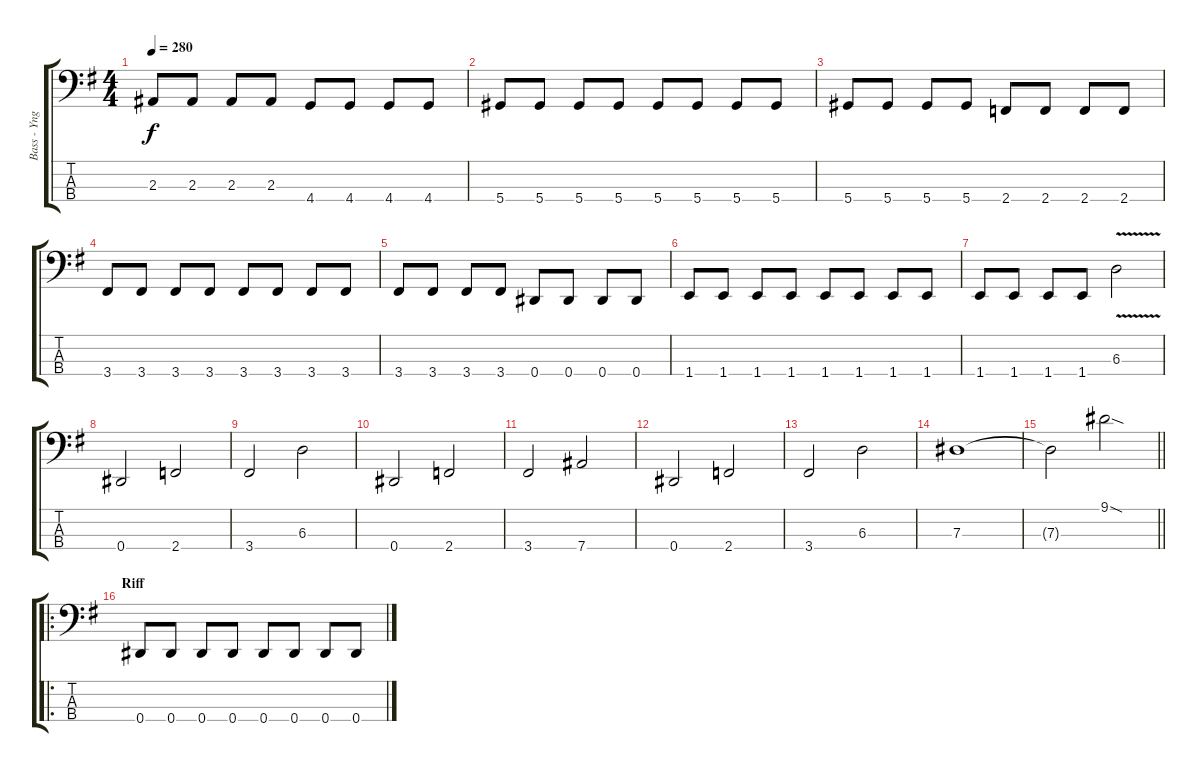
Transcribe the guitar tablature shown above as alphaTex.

\track ("Bass - Yngwie J. Malmsteen" "Bass - Yng") {instrument electricbassfinger}
\staff {score tabs}
\tuning (Gb2 Db2 Ab1 Eb1) {hide}
\ts (4 4)
\tempo 280
\clef f4
\ks eminor
2.3.8{dy f} 2.3.8 2.3.8 2.3.8 4.4.8 4.4.8 4.4.8 4.4.8 |
5.4.8 5.4.8 5.4.8 5.4.8 5.4.8 5.4.8 5.4.8 5.4.8 |
5.4.8 5.4.8 5.4.8 5.4.8 2.4.8 2.4.8 2.4.8 2.4.8 |
3.4.8 3.4.8 3.4.8 3.4.8 3.4.8 3.4.8 3.4.8 3.4.8 |
3.4.8 3.4.8 3.4.8 3.4.8 0.4.8 0.4.8 0.4.8 0.4.8 |
1.4.8 1.4.8 1.4.8 1.4.8 1.4.8 1.4.8 1.4.8 1.4.8 |
1.4.8 1.4.8 1.4.8 1.4.8 6.3{v}.2 |
0.4.2 2.4.2 |
3.4.2 6.3.2 |
0.4.2 2.4.2 |
3.4.2 7.4.2 |
0.4.2 2.4.2 |
3.4.2 6.3.2 |
7.3.1 |
\barLineRight lightlight
7.3{t}.2 9.1{sod}.2 |
\ro
\section ("" "Riff")
0.4.8 0.4.8 0.4.8 0.4.8 0.4.8 0.4.8 0.4.8 0.4.8
